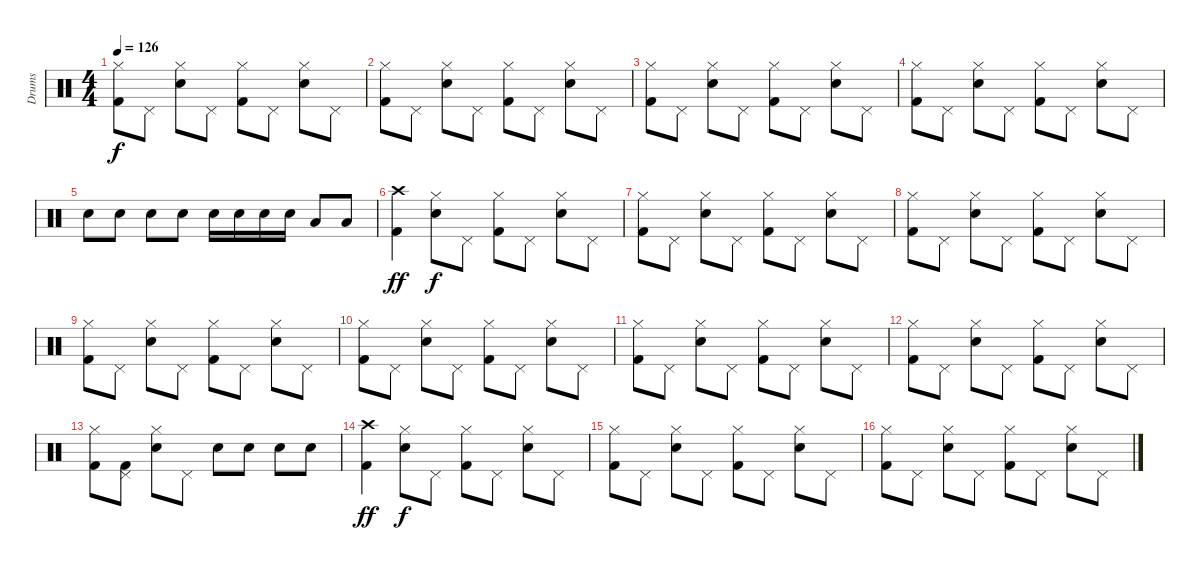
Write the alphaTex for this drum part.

\track ("Drums" "Drums") {instrument percussion}
\staff {score}
\articulation defaults
\ts (4 4)
\tempo 126
\clef neutral
\ks c
("Hi-Hat (closed)" "Kick (hit) 2").8{dy f} "Pedal Hi-Hat (hit)".8 ("Hi-Hat (closed)" "Electric Snare (hit)").8 "Pedal Hi-Hat (hit)".8 ("Hi-Hat (closed)" "Kick (hit) 2").8 "Pedal Hi-Hat (hit)".8 ("Hi-Hat (closed)" "Electric Snare (hit)").8 "Pedal Hi-Hat (hit)".8 |
("Hi-Hat (closed)" "Kick (hit) 2").8 "Pedal Hi-Hat (hit)".8 ("Hi-Hat (closed)" "Electric Snare (hit)").8 "Pedal Hi-Hat (hit)".8 ("Hi-Hat (closed)" "Kick (hit) 2").8 "Pedal Hi-Hat (hit)".8 ("Hi-Hat (closed)" "Electric Snare (hit)").8 "Pedal Hi-Hat (hit)".8 |
("Hi-Hat (closed)" "Kick (hit) 2").8 "Pedal Hi-Hat (hit)".8 ("Hi-Hat (closed)" "Electric Snare (hit)").8 "Pedal Hi-Hat (hit)".8 ("Hi-Hat (closed)" "Kick (hit) 2").8 "Pedal Hi-Hat (hit)".8 ("Hi-Hat (closed)" "Electric Snare (hit)").8 "Pedal Hi-Hat (hit)".8 |
("Hi-Hat (closed)" "Kick (hit) 2").8 "Pedal Hi-Hat (hit)".8 ("Hi-Hat (closed)" "Electric Snare (hit)").8 "Pedal Hi-Hat (hit)".8 ("Hi-Hat (closed)" "Kick (hit) 2").8 "Pedal Hi-Hat (hit)".8 ("Hi-Hat (closed)" "Electric Snare (hit)").8 "Pedal Hi-Hat (hit)".8 |
"Snare (hit) 2".8 "Snare (hit) 2".8 "Snare (hit) 2".8 "Snare (hit) 2".8 "Snare (hit) 2".16 "Snare (hit) 2".16 "Snare (hit) 2".16 "Snare (hit) 2".16 "Low Tom (hit)".8 "Low Tom (hit)".8 |
("Crash high (hit)" "Kick (hit) 2").4{dy ff} ("Hi-Hat (closed)" "Electric Snare (hit)").8{dy f} "Pedal Hi-Hat (hit)".8 ("Hi-Hat (closed)" "Kick (hit) 2").8 "Pedal Hi-Hat (hit)".8 ("Hi-Hat (closed)" "Electric Snare (hit)").8 "Pedal Hi-Hat (hit)".8 |
("Hi-Hat (closed)" "Kick (hit) 2").8 "Pedal Hi-Hat (hit)".8 ("Hi-Hat (closed)" "Electric Snare (hit)").8 "Pedal Hi-Hat (hit)".8 ("Hi-Hat (closed)" "Kick (hit) 2").8 "Pedal Hi-Hat (hit)".8 ("Hi-Hat (closed)" "Electric Snare (hit)").8 "Pedal Hi-Hat (hit)".8 |
("Hi-Hat (closed)" "Kick (hit) 2").8 "Pedal Hi-Hat (hit)".8 ("Hi-Hat (closed)" "Electric Snare (hit)").8 "Pedal Hi-Hat (hit)".8 ("Hi-Hat (closed)" "Kick (hit) 2").8 "Pedal Hi-Hat (hit)".8 ("Hi-Hat (closed)" "Electric Snare (hit)").8 "Pedal Hi-Hat (hit)".8 |
("Hi-Hat (closed)" "Kick (hit) 2").8 "Pedal Hi-Hat (hit)".8 ("Hi-Hat (closed)" "Electric Snare (hit)").8 "Pedal Hi-Hat (hit)".8 ("Hi-Hat (closed)" "Kick (hit) 2").8 "Pedal Hi-Hat (hit)".8 ("Hi-Hat (closed)" "Electric Snare (hit)").8 "Pedal Hi-Hat (hit)".8 |
("Hi-Hat (closed)" "Kick (hit) 2").8 "Pedal Hi-Hat (hit)".8 ("Hi-Hat (closed)" "Electric Snare (hit)").8 "Pedal Hi-Hat (hit)".8 ("Hi-Hat (closed)" "Kick (hit) 2").8 "Pedal Hi-Hat (hit)".8 ("Hi-Hat (closed)" "Electric Snare (hit)").8 "Pedal Hi-Hat (hit)".8 |
("Hi-Hat (closed)" "Kick (hit) 2").8 "Pedal Hi-Hat (hit)".8 ("Hi-Hat (closed)" "Electric Snare (hit)").8 "Pedal Hi-Hat (hit)".8 ("Hi-Hat (closed)" "Kick (hit) 2").8 "Pedal Hi-Hat (hit)".8 ("Hi-Hat (closed)" "Electric Snare (hit)").8 "Pedal Hi-Hat (hit)".8 |
("Hi-Hat (closed)" "Kick (hit) 2").8 "Pedal Hi-Hat (hit)".8 ("Hi-Hat (closed)" "Electric Snare (hit)").8 "Pedal Hi-Hat (hit)".8 ("Hi-Hat (closed)" "Kick (hit) 2").8 "Pedal Hi-Hat (hit)".8 ("Hi-Hat (closed)" "Electric Snare (hit)").8 "Pedal Hi-Hat (hit)".8 |
("Hi-Hat (closed)" "Kick (hit) 2").8 ("Pedal Hi-Hat (hit)" "Kick (hit) 2").8 ("Hi-Hat (closed)" "Electric Snare (hit)").8 "Pedal Hi-Hat (hit)".8 "Electric Snare (hit)".8 "Electric Snare (hit)".8 "Electric Snare (hit)".8 "Electric Snare (hit)".8 |
("Crash high (hit)" "Kick (hit) 2").4{dy ff} ("Hi-Hat (closed)" "Electric Snare (hit)").8{dy f} "Pedal Hi-Hat (hit)".8 ("Hi-Hat (closed)" "Kick (hit) 2").8 "Pedal Hi-Hat (hit)".8 ("Hi-Hat (closed)" "Electric Snare (hit)").8 "Pedal Hi-Hat (hit)".8 |
("Hi-Hat (closed)" "Kick (hit) 2").8 "Pedal Hi-Hat (hit)".8 ("Hi-Hat (closed)" "Electric Snare (hit)").8 "Pedal Hi-Hat (hit)".8 ("Hi-Hat (closed)" "Kick (hit) 2").8 "Pedal Hi-Hat (hit)".8 ("Hi-Hat (closed)" "Electric Snare (hit)").8 "Pedal Hi-Hat (hit)".8 |
("Hi-Hat (closed)" "Kick (hit) 2").8 "Pedal Hi-Hat (hit)".8 ("Hi-Hat (closed)" "Electric Snare (hit)").8 "Pedal Hi-Hat (hit)".8 ("Hi-Hat (closed)" "Kick (hit) 2").8 "Pedal Hi-Hat (hit)".8 ("Hi-Hat (closed)" "Electric Snare (hit)").8 "Pedal Hi-Hat (hit)".8
